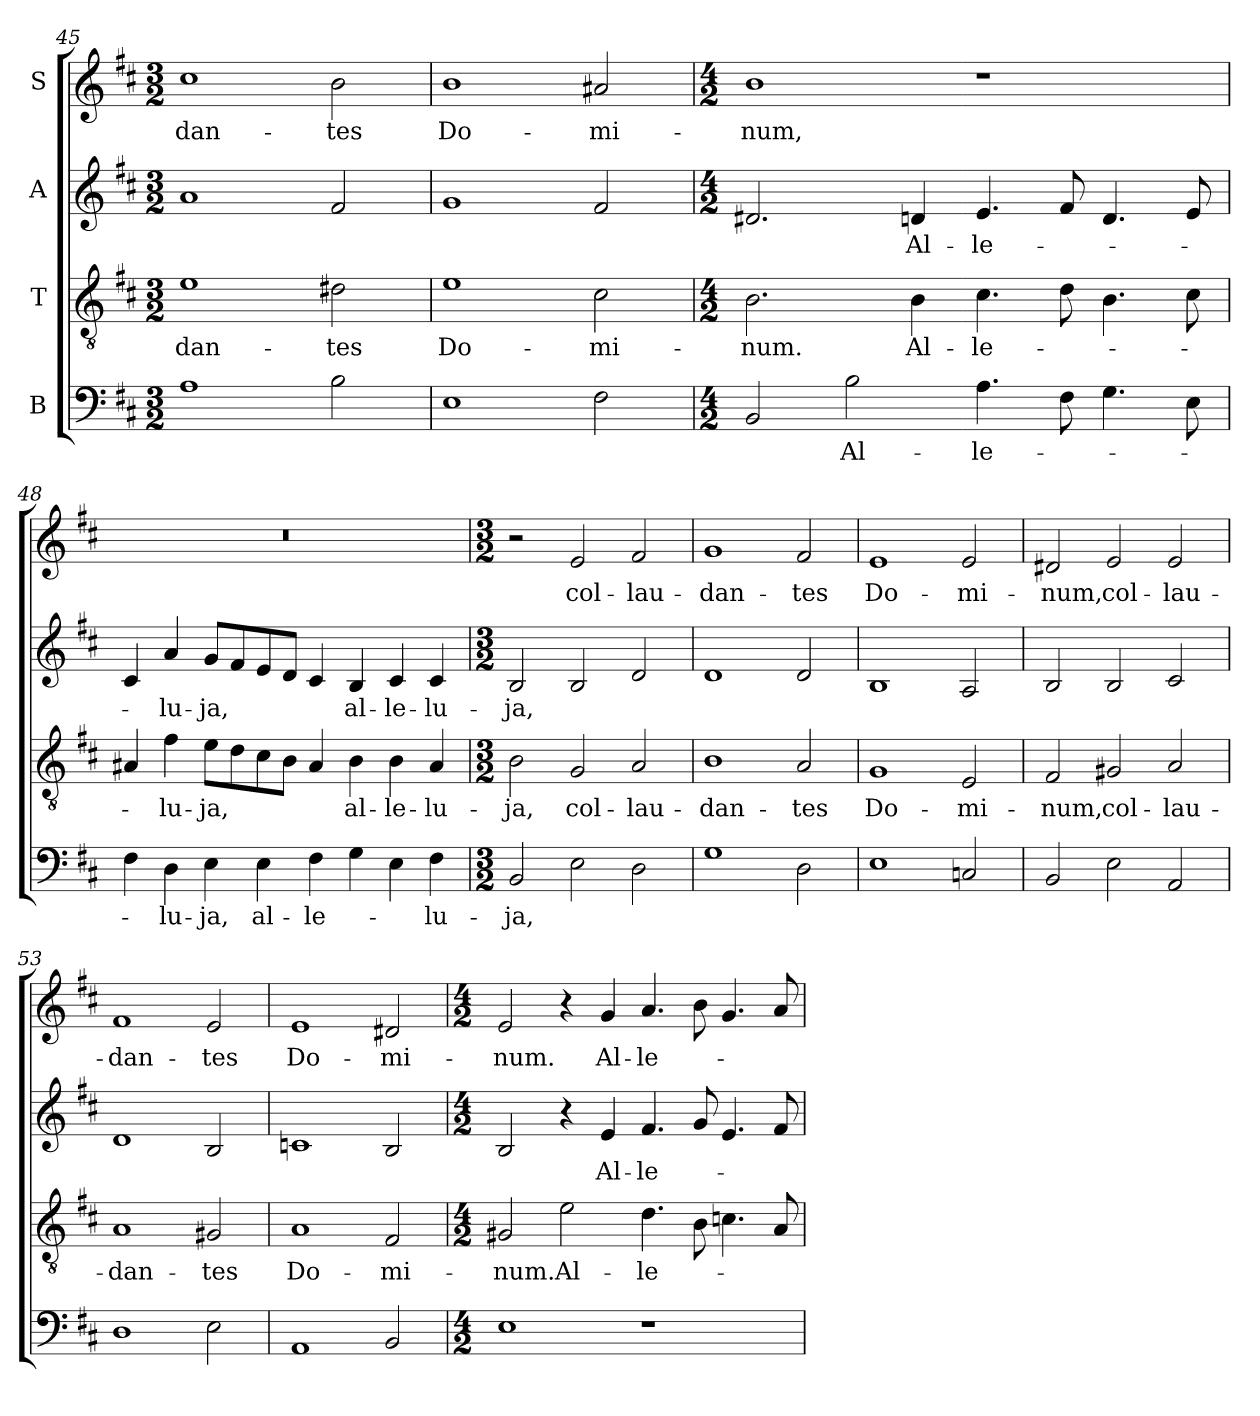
**kern	**text	**kern	**text	**kern	**text	**kern	**text
*part4	*part4	*part3	*part3	*part2	*part2	*part1	*part1
*staff4	*staff4	*staff3	*staff3	*staff2	*staff2	*staff1	*staff1
*I"B	*	*I"T	*	*I"A	*	*I"S	*
*clefF4	*	*clefGv2	*	*clefG2	*	*clefG2	*
*k[f#c#]	*	*k[f#c#]	*	*k[f#c#]	*	*k[f#c#]	*
*M3/2	*	*M3/2	*	*M3/2	*	*M3/2	*
=45	=45	=45	=45	=45	=45	=45	=45
1A	.	1e	-dan-	1a	.	1cc#	-dan-
2B\	.	2d#X\	-tes	2f#/	.	2b\	-tes
=46	=46	=46	=46	=46	=46	=46	=46
1E	.	1e	Do-	1g	.	1b	Do-
2F#\	.	2c#\	-mi-	2f#/	.	2a#X/	-mi-
=47	=47	=47	=47	=47	=47	=47	=47
*M4/2	*	*M4/2	*	*M4/2	*	*M4/2	*
2BB/	.	2.B\	-num.	2.d#X/	.	1b	-num,
2B\	Al-	.	.	.	.	.	.
.	.	4B\	Al-	4dn/	Al-	.	.
4.A\	-le-	4.c#\	-le-	4.e/	-le-	1r	.
8F#\	.	8d\	.	8f#/	.	.	.
4.G\	.	4.B\	.	4.d/	.	.	.
8E\	.	8c#\	.	8e/	.	.	.
!!LO:LB:g=z
=48	=48	=48	=48	=48	=48	=48	=48
4F#\	.	4A#X/	.	4c#/	.	0r	.
4D\	-lu-	4f#\	-lu-	4a/	-lu-	.	.
4E\	-ja,	8e\L	-ja,	8g/L	-ja,	.	.
.	.	8d\	.	8f#/	.	.	.
4E\	al-	8c#\	.	8e/	.	.	.
.	.	8B\J	.	8d/J	.	.	.
4F#\	-le-	4A#/	.	4c#/	.	.	.
4G\	.	4B\	al-	4B/	al-	.	.
4E\	.	4B\	-le-	4c#/	-le-	.	.
4F#\	-lu-	4A#/	-lu-	4c#/	-lu-	.	.
=49	=49	=49	=49	=49	=49	=49	=49
*M3/2	*	*M3/2	*	*M3/2	*	*M3/2	*
2BB/	-ja,	2B\	-ja,	2B/	-ja,	2r	.
2E\	.	2G/	col-	2B/	.	2e/	col-
2D\	.	2A/	-lau-	2d/	.	2f#/	-lau-
=50	=50	=50	=50	=50	=50	=50	=50
1G	.	1B	-dan-	1d	.	1g	-dan-
2D\	.	2A/	-tes	2d/	.	2f#/	-tes
=51	=51	=51	=51	=51	=51	=51	=51
1E	.	1G	Do-	1B	.	1e	Do-
2Cn/	.	2E/	-mi-	2A/	.	2e/	-mi-
=52	=52	=52	=52	=52	=52	=52	=52
2BB/	.	2F#/	-num,	2B/	.	2d#X/	-num,
2E\	.	2G#X/	col-	2B/	.	2e/	col-
2AA/	.	2A/	-lau-	2c#/	.	2e/	-lau-
=53	=53	=53	=53	=53	=53	=53	=53
1D	.	1A	-dan-	1d	.	1f#	-dan-
2E\	.	2G#X/	-tes	2B/	.	2e/	-tes
=54	=54	=54	=54	=54	=54	=54	=54
1AA	.	1A	Do-	1cn	.	1e	Do-
2BB/	.	2F#/	-mi-	2B/	.	2d#X/	-mi-
!!LO:LB:g=z
=55	=55	=55	=55	=55	=55	=55	=55
*M4/2	*	*M4/2	*	*M4/2	*	*M4/2	*
1E	.	2G#X/	-num.	2B/	.	2e/	-num.
.	.	2e\	Al-	4r	.	4r	.
.	.	.	.	4e/	Al-	4g/	Al-
1r	.	4.d\	-le-	4.f#/	-le-	4.a/	-le-
.	.	8B\	.	8g/	.	8b\	.
.	.	4.cn\	.	4.e/	.	4.g/	.
.	.	8A/	.	8f#/	.	8a/	.
=	=	=	=	=	=	=	=
*-	*-	*-	*-	*-	*-	*-	*-
